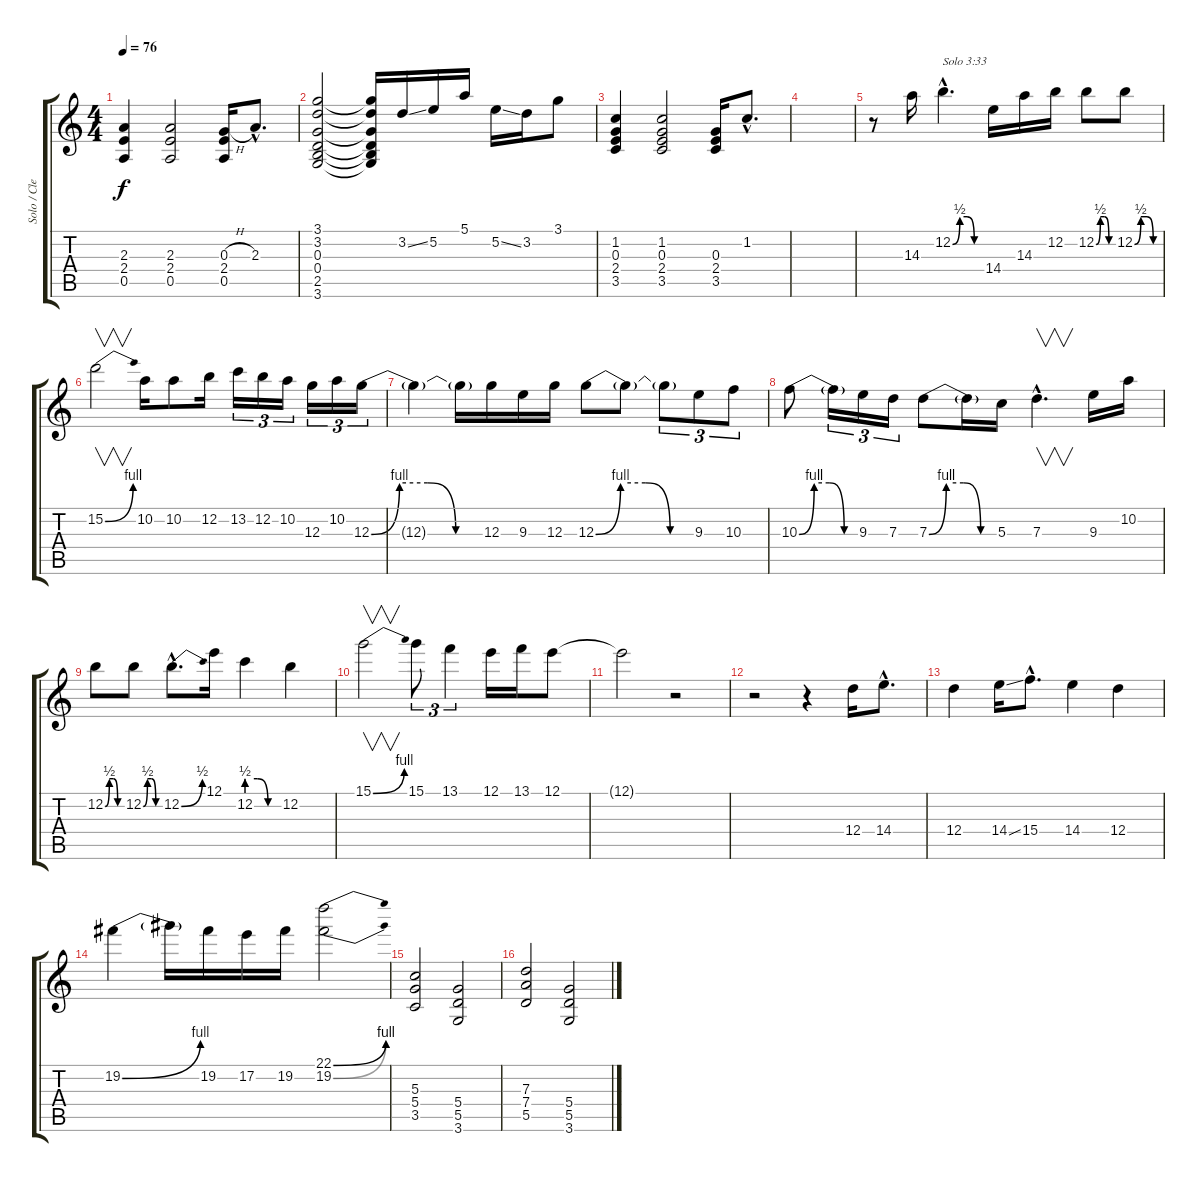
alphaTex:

\track ("Solo / Clean Gitarr" "Solo / Cle") {instrument distortionguitar}
\staff {score tabs}
\tuning (E4 B3 G3 D3 A2 E2) {hide}
\ts (4 4)
\tempo 76
\clef g2
\ks c
(2.3 2.4 0.5).4{dy f volume 13 instrument electricguitarclean} (2.3 2.4 0.5).2 (0.3{h} 2.4 0.5).16 2.3{hac}.8{d} |
(3.1 3.2 0.3 0.4 2.5 3.6).2 (3.1{t} 3.2{t} 0.3{t} 0.4{t} 2.5{t} 3.6{t}).16 3.2{ss}.16 5.2.16 5.1.16 5.2{ss}.16 3.2.16 3.1.8 |
(1.2 0.3 2.4 3.5).4 (1.2 0.3 2.4 3.5).2 (0.3 2.4 3.5).16 1.2{hac}.8{d} |
|
r.8{volume 11 instrument distortionguitar} 14.3.16 12.2{be (custom 0 0 15 2 30 2 45 0 60 0) hac}.4{d txt "Solo 3:33"} 14.4.16 14.3.16 12.2.16 12.2{be (custom 0 0 15 2 30 2 45 0 60 0)}.8 12.2{be (custom 0 0 15 2 30 2 45 0 60 0)}.8 |
15.2{be (bend 0 0 60 4)}.2{v} 10.2.16 10.2.8 12.2.16 13.2.16{tu (3 2)} 12.2.16{tu (3 2)} 10.2.16{tu (3 2)} 12.3.16{tu (3 2)} 10.2.16{tu (3 2)} 12.3{be (custom 0 0 15 4 30 4 45 0 60 0)}.16{tu (3 2)} |
12.3{t}.4 12.3{t}.16 12.3.16 9.3.16 12.3.16 12.3{be (custom 0 0 15 4 30 4 45 0 60 0)}.8 12.3{t}.8 12.3{t}.8{tu (3 2)} 9.3.8{tu (3 2)} 10.3.8{tu (3 2)} |
10.3{be (custom 0 0 15 4 30 4 45 0 60 0)}.8 10.3{t}.16{tu (3 2)} 9.3.16{tu (3 2)} 7.3.16{tu (3 2)} 7.3{be (custom 0 0 15 4 30 4 45 0 60 0)}.8 7.3{t}.16 5.3.16 7.3{hac}.4{v d} 9.3.16 10.2.16 |
12.2{be (custom 0 0 15 2 30 2 45 0 60 0)}.8 12.2{be (custom 0 0 15 2 30 2 45 0 60 0)}.8 12.2{be (bend 0 0 60 2) hac}.8{d} 12.1.16 12.2{be (custom 0 2 20 2 40 0 60 0)}.4 12.2.4 |
15.1{be (bend 0 0 60 4)}.2{v} 15.1.8{tu (3 2)} 13.1.4{tu (3 2)} 12.1.16 13.1.16 12.1.8 |
12.1{t}.2 r.2 |
r.2 r.4 12.4.16 14.4{hac}.8{d} |
12.4.4 14.4{ss}.16 15.4{hac}.8{d} 14.4.4 12.4.4 |
19.2{be (bend 0 0 60 4)}.4 19.2{t}.16 19.2.16 17.2.16 19.2.16 (22.1{be (bend 0 0 60 4)} 19.2{be (bend 0 0 60 4)}).2 |
(5.3 5.4 3.5).2{instrument distortionguitar} (5.4 5.5 3.6).2 |
(7.3 7.4 5.5).2 (5.4 5.5 3.6).2
